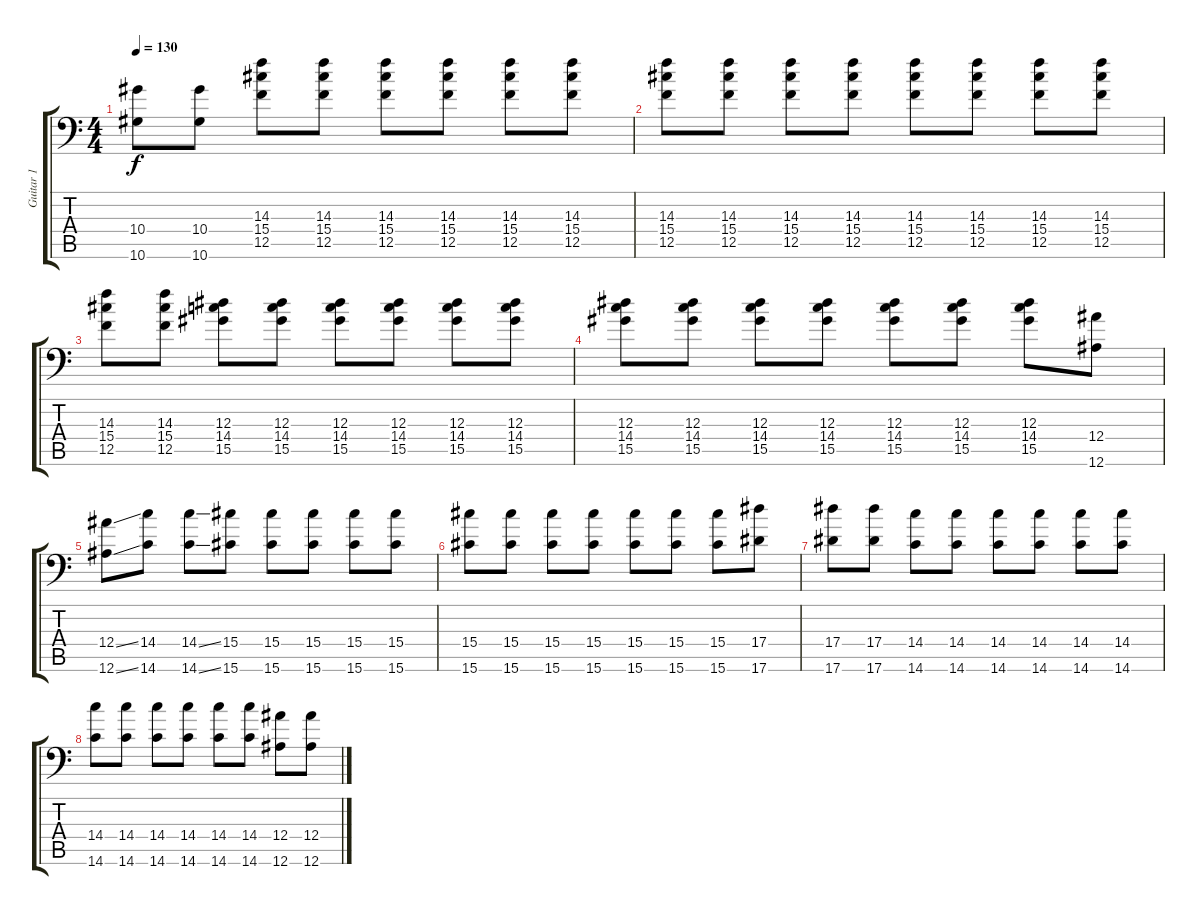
\track ("Guitar 1" "Guitar 1") {instrument distortionguitar}
\staff {score tabs}
\tuning (C4 G3 Eb3 Bb2 F2 Bb1) {hide}
\ts (4 4)
\tempo 130
\clef f4
\ks c
(10.4 10.6).8{dy f} (10.4 10.6).8 (14.3 15.4 12.5).8 (14.3 15.4 12.5).8 (14.3 15.4 12.5).8 (14.3 15.4 12.5).8 (14.3 15.4 12.5).8 (14.3 15.4 12.5).8 |
(14.3 15.4 12.5).8 (14.3 15.4 12.5).8 (14.3 15.4 12.5).8 (14.3 15.4 12.5).8 (14.3 15.4 12.5).8 (14.3 15.4 12.5).8 (14.3 15.4 12.5).8 (14.3 15.4 12.5).8 |
(14.3 15.4 12.5).8 (14.3 15.4 12.5).8 (12.3 14.4 15.5).8 (12.3 14.4 15.5).8 (12.3 14.4 15.5).8 (12.3 14.4 15.5).8 (12.3 14.4 15.5).8 (12.3 14.4 15.5).8 |
(12.3 14.4 15.5).8 (12.3 14.4 15.5).8 (12.3 14.4 15.5).8 (12.3 14.4 15.5).8 (12.3 14.4 15.5).8 (12.3 14.4 15.5).8 (12.3 14.4 15.5).8 (12.4 12.6).8 |
(12.4{ss} 12.6{ss}).8 (14.4 14.6).8 (14.4{ss} 14.6{ss}).8 (15.4 15.6).8 (15.4 15.6).8 (15.4 15.6).8 (15.4 15.6).8 (15.4 15.6).8 |
(15.4 15.6).8 (15.4 15.6).8 (15.4 15.6).8 (15.4 15.6).8 (15.4 15.6).8 (15.4 15.6).8 (15.4 15.6).8 (17.4 17.6).8 |
(17.4 17.6).8 (17.4 17.6).8 (14.4 14.6).8 (14.4 14.6).8 (14.4 14.6).8 (14.4 14.6).8 (14.4 14.6).8 (14.4 14.6).8 |
(14.4 14.6).8 (14.4 14.6).8 (14.4 14.6).8 (14.4 14.6).8 (14.4 14.6).8 (14.4 14.6).8 (12.4 12.6).8 (12.4 12.6).8
